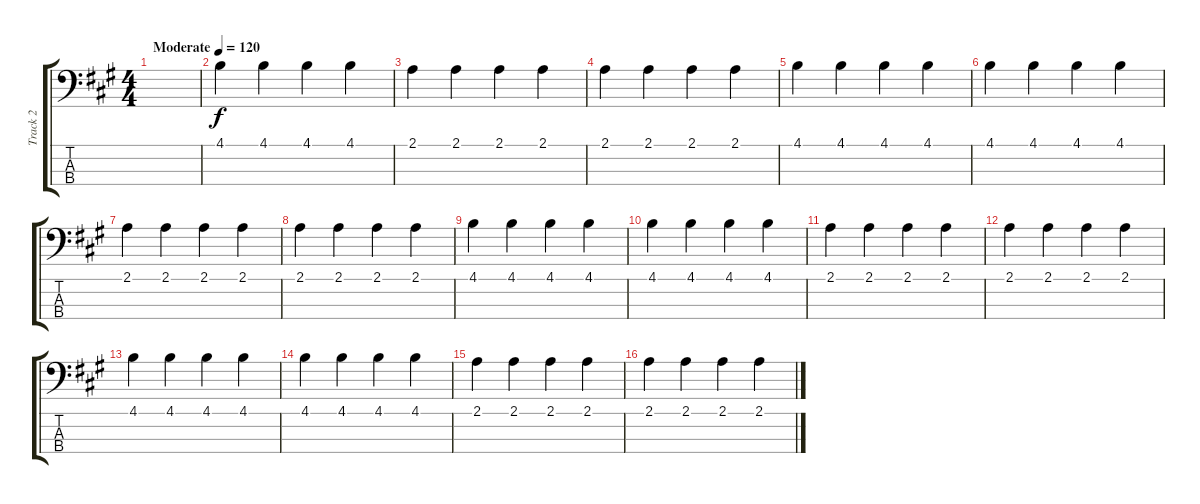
\track ("Track 2" "Track 2") {instrument electricbassfinger}
\staff {score tabs}
\tuning (G2 D2 A1 E1) {hide}
\ts (4 4)
\tempo (120 "Moderate")
\clef f4
\ks a
|
4.1.4 4.1.4 4.1.4 4.1.4 |
2.1.4 2.1.4 2.1.4 2.1.4 |
2.1.4 2.1.4 2.1.4 2.1.4 |
4.1.4 4.1.4 4.1.4 4.1.4 |
4.1.4 4.1.4 4.1.4 4.1.4 |
2.1.4 2.1.4 2.1.4 2.1.4 |
2.1.4 2.1.4 2.1.4 2.1.4 |
4.1.4 4.1.4 4.1.4 4.1.4 |
4.1.4 4.1.4 4.1.4 4.1.4 |
2.1.4 2.1.4 2.1.4 2.1.4 |
2.1.4 2.1.4 2.1.4 2.1.4 |
4.1.4 4.1.4 4.1.4 4.1.4 |
4.1.4 4.1.4 4.1.4 4.1.4 |
2.1.4 2.1.4 2.1.4 2.1.4 |
2.1.4 2.1.4 2.1.4 2.1.4
